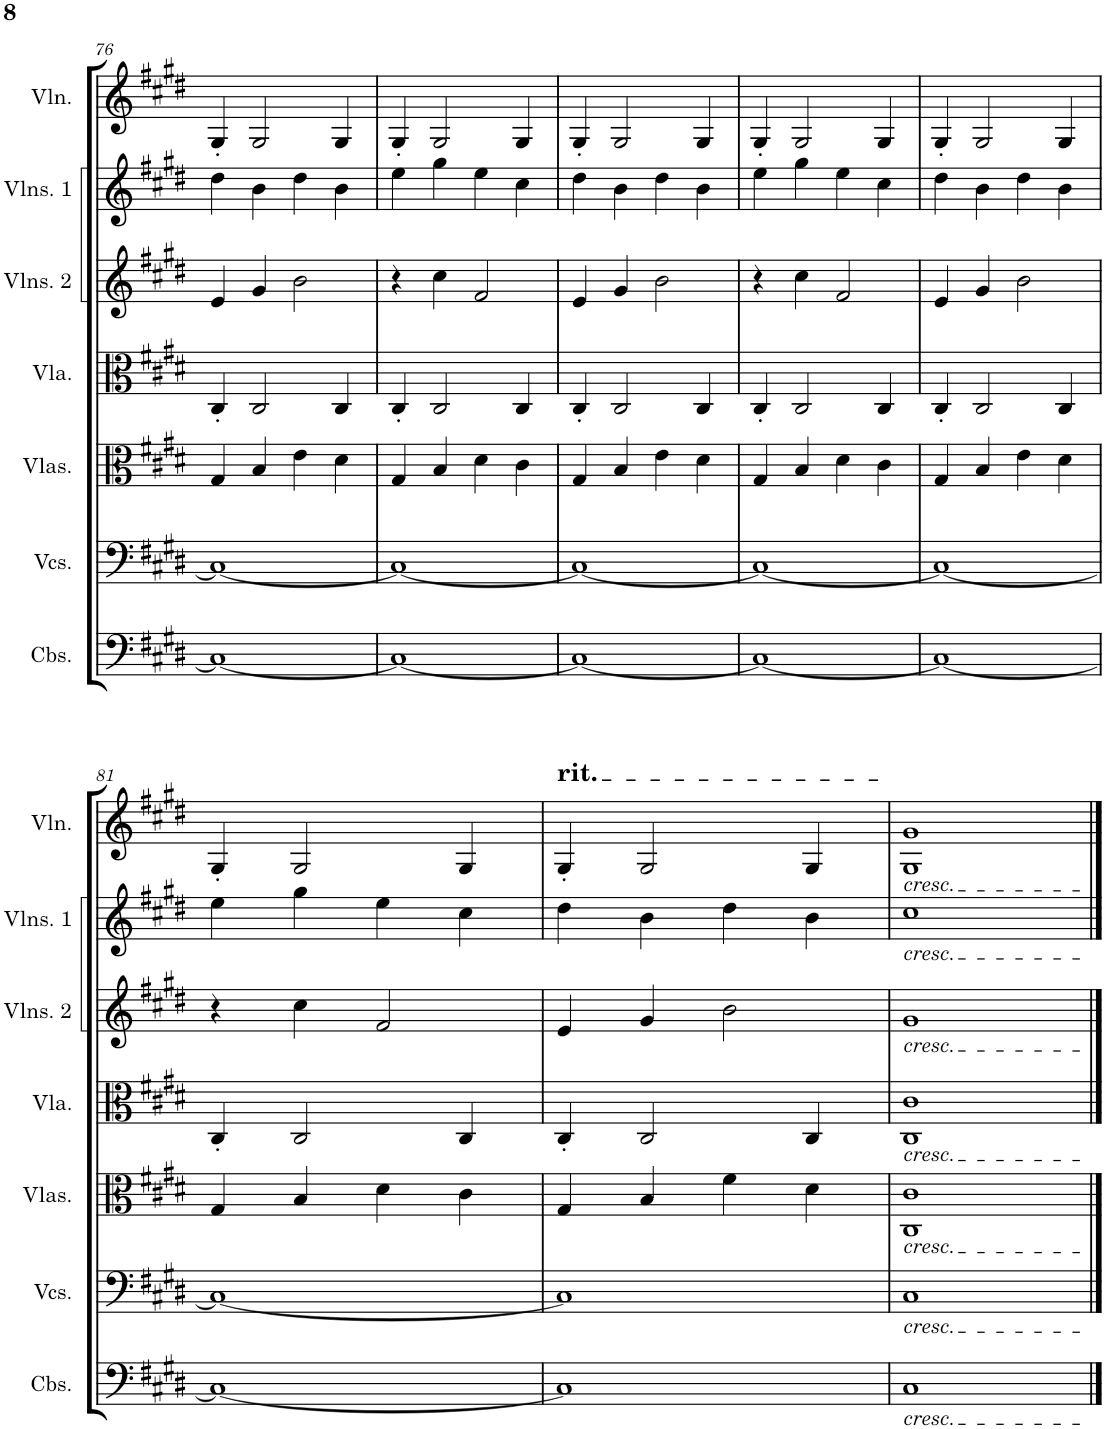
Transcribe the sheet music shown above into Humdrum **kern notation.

**kern	**kern	**kern	**kern	**kern	**kern	**kern
*part7	*part6	*part5	*part4	*part3	*part2	*part1
*staff7	*staff6	*staff5	*staff4	*staff3	*staff2	*staff1
*I"Contrabasses	*I"Violoncellos	*I"Violas	*I"Viola	*I"Violins 2	*I"Violins 1	*I"Violin
*I'Cbs.	*I'Vcs.	*I'Vlas.	*I'Vla.	*I'Vlns. 2	*I'Vlns. 1	*I'Vln.
!!LO:PB:g=z
*clefF4	*clefF4	*clefC3	*clefC3	*clefG2	*clefG2	*clefG2
*Trd7c12	*	*	*	*	*	*
*k[f#c#g#d#]	*k[f#c#g#d#]	*k[f#c#g#d#]	*k[f#c#g#d#]	*k[f#c#g#d#]	*k[f#c#g#d#]	*k[f#c#g#d#]
*M4/4	*M4/4	*M4/4	*M4/4	*M4/4	*M4/4	*M4/4
=76	=76	=76	=76	=76	=76	=76
1C#_	1C#_	4G#/	4C#'/	4e/	4dd#\	4G#'/
.	.	4B/	2C#/	4g#/	4b\	2G#/
.	.	4e\	.	2b\	4dd#\	.
.	.	4d#\	4C#/	.	4b\	4G#/
=77	=77	=77	=77	=77	=77	=77
1C#_	1C#_	4G#/	4C#'/	4r	4ee\	4G#'/
.	.	4B/	2C#/	4cc#\	4gg#\	2G#/
.	.	4d#\	.	2f#/	4ee\	.
.	.	4c#\	4C#/	.	4cc#\	4G#/
=78	=78	=78	=78	=78	=78	=78
1C#_	1C#_	4G#/	4C#'/	4e/	4dd#\	4G#'/
.	.	4B/	2C#/	4g#/	4b\	2G#/
.	.	4e\	.	2b\	4dd#\	.
.	.	4d#\	4C#/	.	4b\	4G#/
=79	=79	=79	=79	=79	=79	=79
1C#_	1C#_	4G#/	4C#'/	4r	4ee\	4G#'/
.	.	4B/	2C#/	4cc#\	4gg#\	2G#/
.	.	4d#\	.	2f#/	4ee\	.
.	.	4c#\	4C#/	.	4cc#\	4G#/
=80	=80	=80	=80	=80	=80	=80
1C#_	1C#_	4G#/	4C#'/	4e/	4dd#\	4G#'/
.	.	4B/	2C#/	4g#/	4b\	2G#/
.	.	4e\	.	2b\	4dd#\	.
.	.	4d#\	4C#/	.	4b\	4G#/
!!LO:LB:g=z
=81	=81	=81	=81	=81	=81	=81
1C#_	1C#_	4G#/	4C#'/	4r	4ee\	4G#'/
.	.	4B/	2C#/	4cc#\	4gg#\	2G#/
.	.	4d#\	.	2f#/	4ee\	.
.	.	4c#\	4C#/	.	4cc#\	4G#/
=82	=82	=82	=82	=82	=82	=82
!	!	!	!	!	!	!LO:TX:a:t=rit.
1C#]	1C#]	4G#/	4C#'/	4e/	4dd#\	4G#'/
.	.	4B/	2C#/	4g#/	4b\	2G#/
.	.	4f#\	.	2b\	4dd#\	.
.	.	4d#\	4C#/	.	4b\	4G#/
=83	=83	=83	=83	=83	=83	=83
!	!	!	!	!	!	!LO:TX:b:i:t=cresc.
!	!	!	!	!	!LO:TX:b:i:t=cresc.	!
!	!	!	!	!LO:TX:b:i:t=cresc.	!	!
!	!	!	!LO:TX:b:i:t=cresc.	!	!	!
!	!	!LO:TX:b:i:t=cresc.	!	!	!	!
!	!LO:TX:b:i:t=cresc.	!	!	!	!	!
!LO:TX:b:i:t=cresc.	!	!	!	!	!	!
1C#	1C#	1C# 1c#	1C# 1c#	1g#	1cc#	1G# 1g#
==	==	==	==	==	==	==
*-	*-	*-	*-	*-	*-	*-
